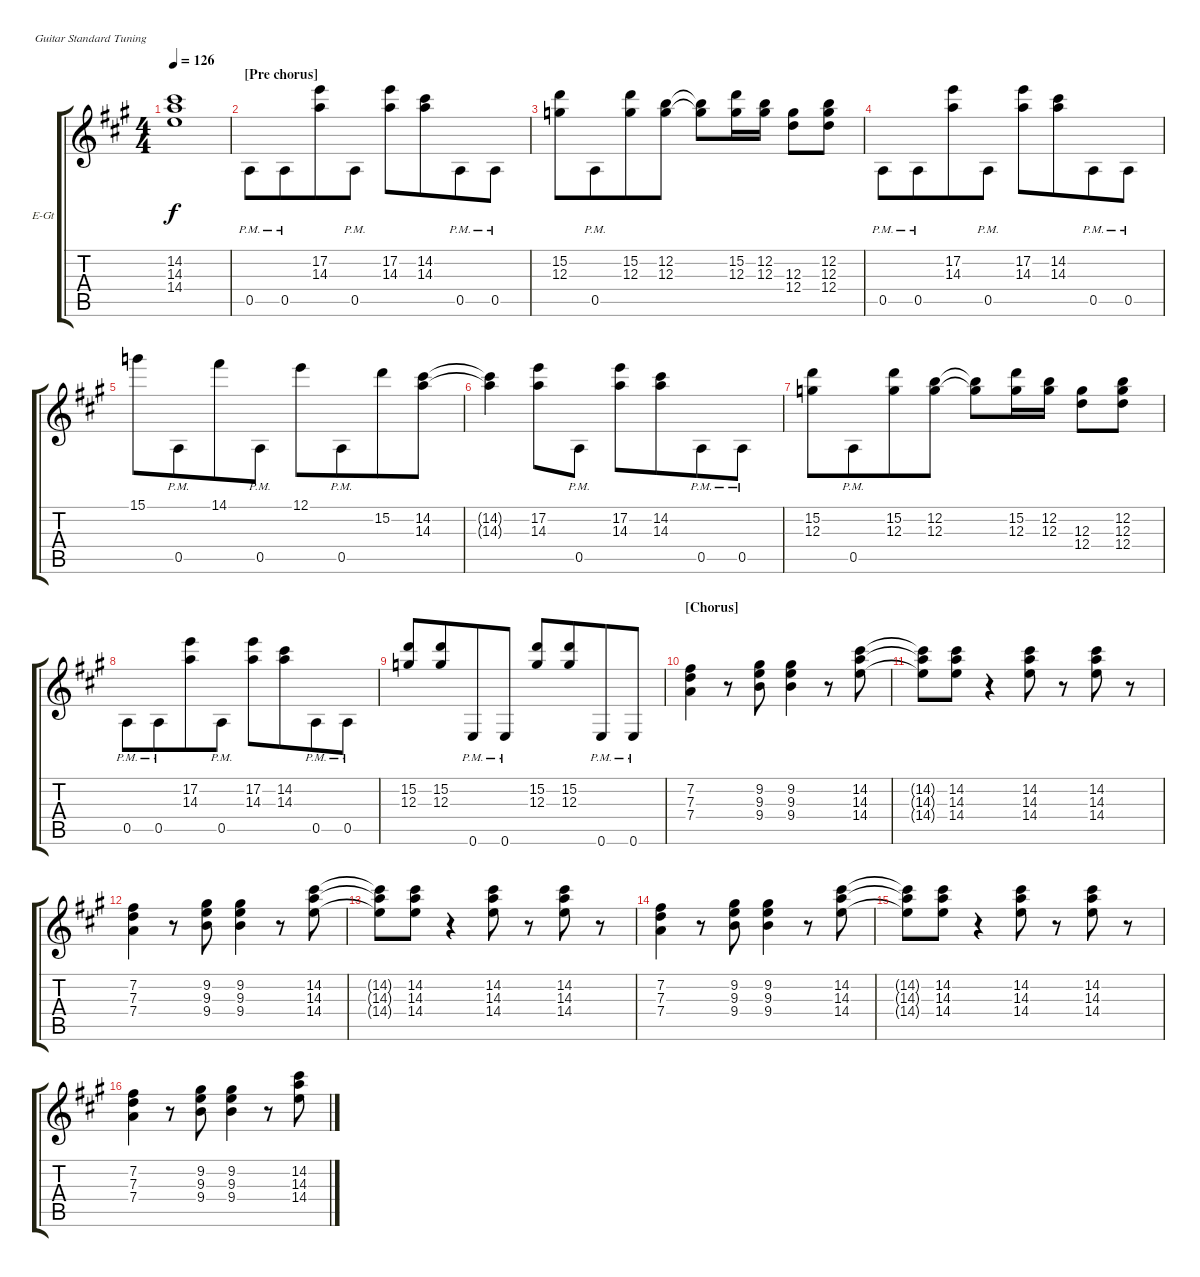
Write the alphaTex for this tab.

\defaultSystemsLayout 4
\bracketExtendMode groupsimilarinstruments
\firstSystemTrackNameOrientation horizontal
\otherSystemsTrackNameOrientation horizontal
\track ("Guitar" "E-Gt") {instrument overdrivenguitar}
\staff {score tabs}
\tuning (E4 B3 G3 D3 A2 E2)
\ts (4 4)
\tempo 126
\clef g2
\ks a
(14.2{t} 14.3{t} 14.4{t}).1{dy f} |
\section ("" "[Pre chorus]")
0.5{pm}.8 0.5{pm}.8{beam merge} (14.3 17.2).8 0.5{pm}.8 (14.3 17.2).8 (14.3 14.2).8{beam merge} 0.5{pm}.8 0.5{pm}.8 |
(15.2 12.3).8 0.5{pm}.8{beam merge} (12.3 15.2).8 (12.2 12.3).8 (12.3{t} 12.2{t}).8 (15.2 12.3).16 (12.3 12.2).16 (12.3 12.4).8 (12.4 12.3 12.2).8 |
0.5{pm}.8 0.5{pm}.8{beam merge} (14.3 17.2).8 0.5{pm}.8 (14.3 17.2).8 (14.3 14.2).8{beam merge} 0.5{pm}.8 0.5{pm}.8 |
15.1.8 0.5{pm}.8{beam merge} 14.1.8 0.5{pm}.8 12.1.8 0.5{pm}.8{beam merge} 15.2.8 (14.2 14.3).8 |
(14.3{t} 14.2{t}).4 (17.2 14.3).8 0.5{pm}.8 (14.3 17.2).8 (14.3 14.2).8{beam merge} 0.5{pm}.8 0.5{pm}.8 |
(15.2 12.3).8 0.5{pm}.8{beam merge} (12.3 15.2).8 (12.2 12.3).8 (12.3{t} 12.2{t}).8 (15.2 12.3).16 (12.3 12.2).16 (12.3 12.4).8 (12.4 12.3 12.2).8 |
0.5{pm}.8 0.5{pm}.8{beam merge} (14.3 17.2).8 0.5{pm}.8 (14.3 17.2).8 (14.3 14.2).8{beam merge} 0.5{pm}.8 0.5{pm}.8 |
(12.3 15.2).8 (12.3 15.2).8{beam merge} 0.6{pm}.8 0.6{pm}.8 (12.3 15.2).8 (12.3 15.2).8{beam merge} 0.6{pm}.8 0.6{pm}.8 |
\section ("" "[Chorus]")
(7.2 7.3 7.4).4 r.8 (9.4 9.3 9.2).8 (9.2 9.3 9.4).4 r.8 (14.4 14.3 14.2).8 |
(14.2{t} 14.3{t} 14.4{t}).8 (14.4 14.3 14.2).8 r.4 (14.2 14.3 14.4).8 r.8 (14.4 14.3 14.2).8 r.8 |
(7.2 7.3 7.4).4 r.8 (9.4 9.3 9.2).8 (9.2 9.3 9.4).4 r.8 (14.4 14.3 14.2).8 |
(14.2{t} 14.3{t} 14.4{t}).8 (14.4 14.3 14.2).8 r.4 (14.2 14.3 14.4).8 r.8 (14.4 14.3 14.2).8 r.8 |
(7.2 7.3 7.4).4 r.8 (9.4 9.3 9.2).8 (9.2 9.3 9.4).4 r.8 (14.4 14.3 14.2).8 |
(14.2{t} 14.3{t} 14.4{t}).8 (14.4 14.3 14.2).8 r.4 (14.2 14.3 14.4).8 r.8 (14.4 14.3 14.2).8 r.8 |
(7.2 7.3 7.4).4 r.8 (9.4 9.3 9.2).8 (9.2 9.3 9.4).4 r.8 (14.4 14.3 14.2).8
